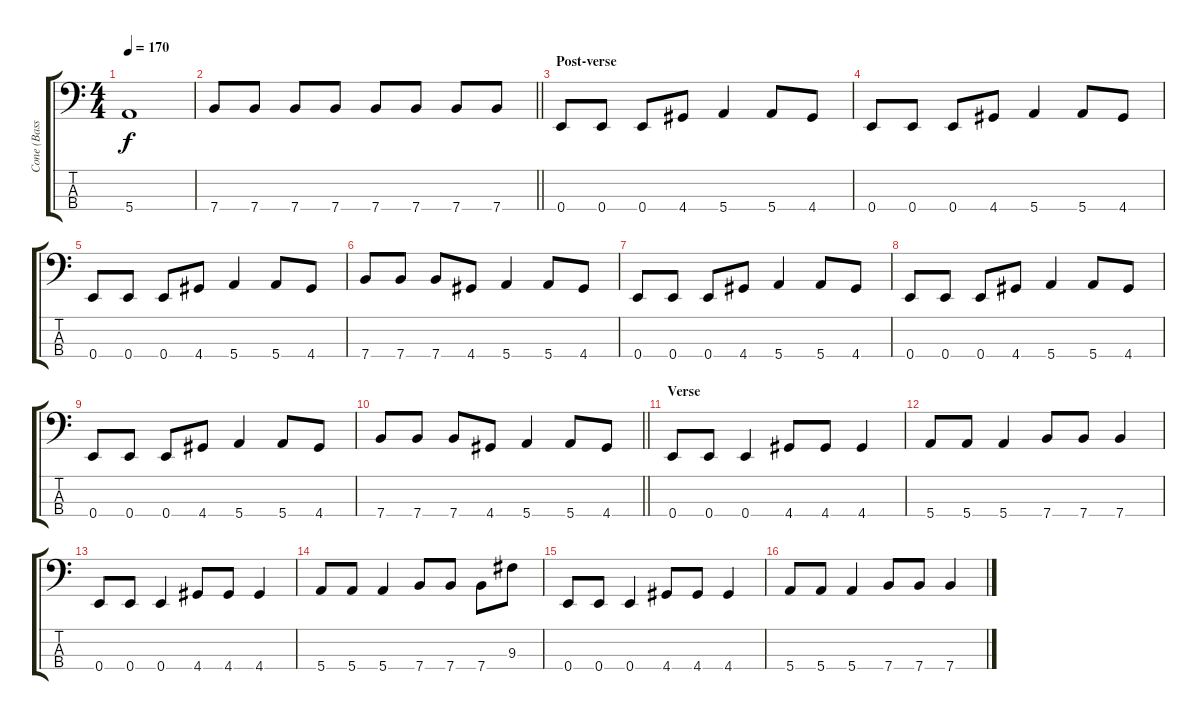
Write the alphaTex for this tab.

\track ("Cone (Bass)" "Cone (Bass") {instrument electricbassfinger}
\staff {score tabs}
\tuning (G2 D2 A1 E1) {hide}
\ts (4 4)
\tempo 170
\clef f4
\ks c
5.4.1{dy f} |
\barLineRight lightlight
7.4.8 7.4.8 7.4.8 7.4.8 7.4.8 7.4.8 7.4.8 7.4.8 |
\section ("" "Post-verse")
0.4.8 0.4.8 0.4.8 4.4.8 5.4.4 5.4.8 4.4.8 |
0.4.8 0.4.8 0.4.8 4.4.8 5.4.4 5.4.8 4.4.8 |
0.4.8 0.4.8 0.4.8 4.4.8 5.4.4 5.4.8 4.4.8 |
7.4.8 7.4.8 7.4.8 4.4.8 5.4.4 5.4.8 4.4.8 |
0.4.8 0.4.8 0.4.8 4.4.8 5.4.4 5.4.8 4.4.8 |
0.4.8 0.4.8 0.4.8 4.4.8 5.4.4 5.4.8 4.4.8 |
0.4.8 0.4.8 0.4.8 4.4.8 5.4.4 5.4.8 4.4.8 |
\barLineRight lightlight
7.4.8 7.4.8 7.4.8 4.4.8 5.4.4 5.4.8 4.4.8 |
\section ("" "Verse")
0.4.8 0.4.8 0.4.4 4.4.8 4.4.8 4.4.4 |
5.4.8 5.4.8 5.4.4 7.4.8 7.4.8 7.4.4 |
0.4.8 0.4.8 0.4.4 4.4.8 4.4.8 4.4.4 |
5.4.8 5.4.8 5.4.4 7.4.8 7.4.8 7.4.8 9.3.8 |
0.4.8 0.4.8 0.4.4 4.4.8 4.4.8 4.4.4 |
5.4.8 5.4.8 5.4.4 7.4.8 7.4.8 7.4.4
